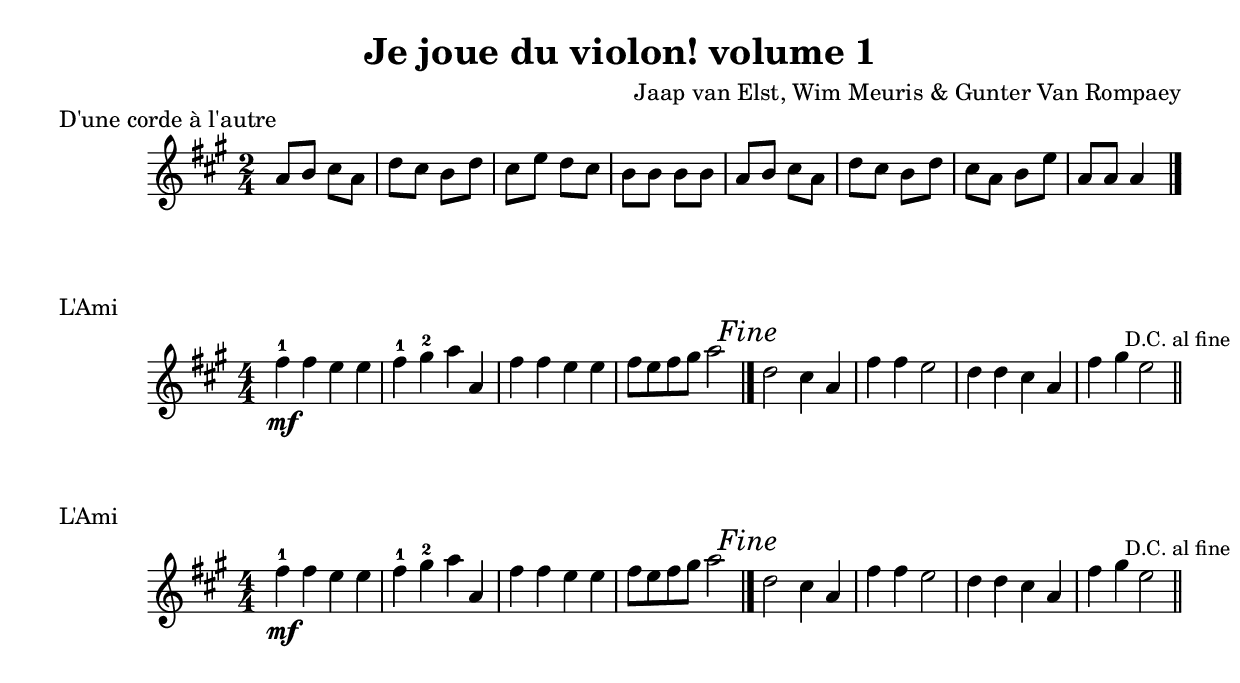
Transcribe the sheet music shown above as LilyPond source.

DSfine = {
  \once \override Score.RehearsalMark #'break-visibility = #'#(#t #t #f)
  \mark \markup { \small "D.S. al fine" }
}

DS = {
  \once \override Score.RehearsalMark #'break-visibility = #'#(#t #t #f)
  \mark \markup { \small "D.S." }
}

DCfine = {
  \once \override Score.RehearsalMark #'break-visibility = #'#(#t #t #f)
  \mark \markup { \small "D.C. al fine" }
}

DCcoda = {
  \once \override Score.RehearsalMark #'break-visibility = #'#(#t #t #f)
  \mark \markup { \small "D.C. al coda" }
}

DScoda = {
  \once \override Score.RehearsalMark #'break-visibility = #'#(#t #t #f)
  \mark \markup { \small "D.S. al coda" }
}

Fine = {
  \once \override Score.RehearsalMark #'break-visibility = #'#(#t #t #f)
  \mark \markup { \italic "Fine" }
}

GotoCoda = {
  \once \override Score.RehearsalMark #'break-visibility = #'#(#t #t #f)
  \mark \markup { \small \musicglyph #"scripts.coda" }
}

\header {
  title = "Je joue du violon! volume 1"
  composer = "Jaap van Elst, Wim Meuris & Gunter Van Rompaey"
}

\language "français"

\score {
\header { piece = "D'une corde à l'autre" }
  \relative la' {
    \numericTimeSignature
    \time 2/4
    \key la \major
    la8 si8 dod8 la8
    re8 dod8 si8 re8
    dod8 mi8 re8 dod8
    si8 si8 si8 si8
    la8 si8 dod8 la8
    re8 dod8 si8 re8
    dod8 la8 si8 mi8
    la,8 la8 la4
    \bar "|."
  }
  \layout {}
  \midi {}
}

\score {
\header { piece = "L'Ami" }
  \relative la'' {
    \numericTimeSignature
    \time 4/4
    \key la \major
    fad4^1\mf fad4 mi4 mi4
    fad4^1 sold4^2 la4 la,4
    fad'4 fad4 mi4 mi4
    fad8 mi8 fad8 sold8 la2
    \Fine
    \bar "|."
    re,2 dod4 la fad' fad mi2 re4 re dod la fad' sold mi2
    \DCfine
    \bar "||"
  }
  \layout {}
  \midi {}
}

\score {
\header { piece = "L'Ami" }
  \relative la'' {
    \numericTimeSignature
    \time 4/4
    \key la \major
    fad4^1\mf fad4 mi4 mi4
    fad4^1 sold4^2 la4 la,4
    fad'4 fad4 mi4 mi4
    fad8 mi8 fad8 sold8 la2
    \Fine
    \bar "|."
    re,2 dod4 la fad' fad mi2 re4 re dod la fad' sold mi2
    \DCfine
    \bar "||"
  }
  \layout {}
  \midi {}
}

